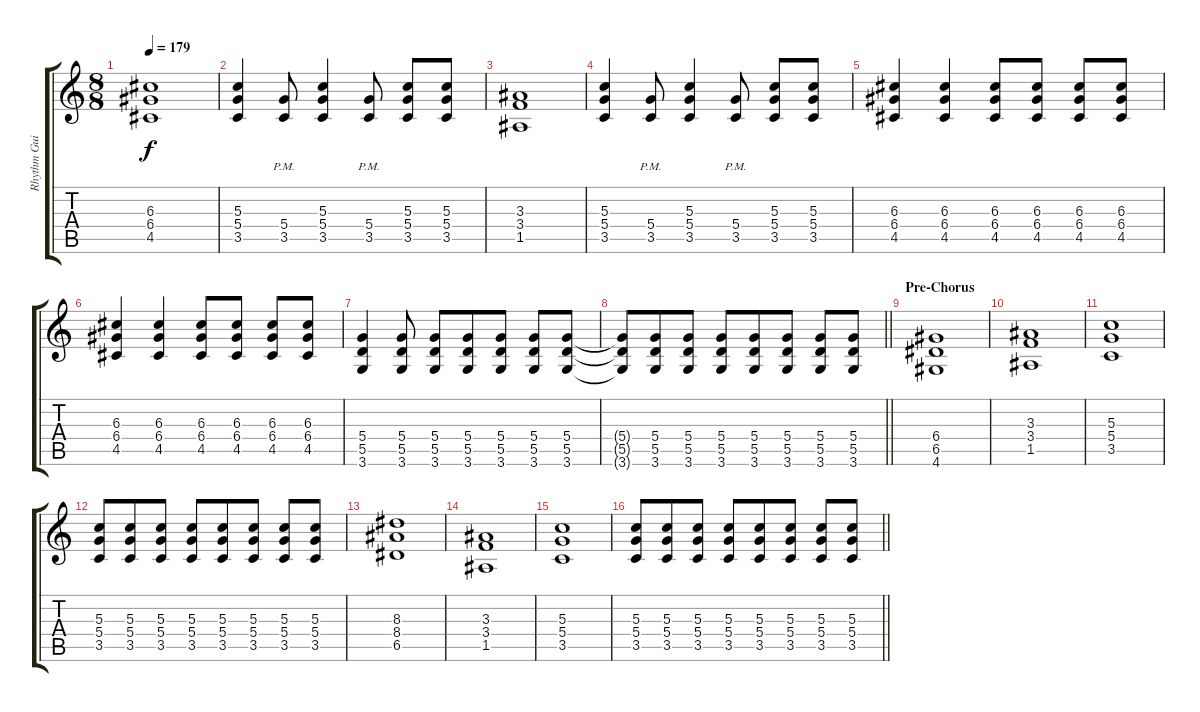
\track ("Rhythm Guitar" "Rhythm Gui") {instrument distortionguitar}
\staff {score tabs}
\tuning (E4 B3 G3 D3 A2 E2) {hide}
\ts (8 8)
\tempo 179
\clef g2
\ks c
(6.3 6.4 4.5).1{dy f} |
(5.3 5.4 3.5).4 (5.4{pm} 3.5{pm}).8 (5.3 5.4 3.5).4 (5.4{pm} 3.5{pm}).8 (5.3 5.4 3.5).8 (5.3 5.4 3.5).8 |
(3.3 3.4 1.5).1 |
(5.3 5.4 3.5).4 (5.4{pm} 3.5{pm}).8 (5.3 5.4 3.5).4 (5.4{pm} 3.5{pm}).8 (5.3 5.4 3.5).8 (5.3 5.4 3.5).8 |
(6.3 6.4 4.5).4 (6.3 6.4 4.5).4 (6.3 6.4 4.5).8 (6.3 6.4 4.5).8 (6.3 6.4 4.5).8 (6.3 6.4 4.5).8 |
(6.3 6.4 4.5).4 (6.3 6.4 4.5).4 (6.3 6.4 4.5).8 (6.3 6.4 4.5).8 (6.3 6.4 4.5).8 (6.3 6.4 4.5).8 |
(5.4 5.5 3.6).4 (5.4 5.5 3.6).8 (5.4 5.5 3.6).8 (5.4 5.5 3.6).8 (5.4 5.5 3.6).8 (5.4 5.5 3.6).8 (5.4 5.5 3.6).8 |
\barLineRight lightlight
(5.4{t} 5.5{t} 3.6{t}).8 (5.4 5.5 3.6).8 (5.4 5.5 3.6).8 (5.4 5.5 3.6).8 (5.4 5.5 3.6).8 (5.4 5.5 3.6).8 (5.4 5.5 3.6).8 (5.4 5.5 3.6).8 |
\section ("" "Pre-Chorus")
(6.4 6.5 4.6).1 |
(3.3 3.4 1.5).1 |
(5.3 5.4 3.5).1 |
(5.3 5.4 3.5).8 (5.3 5.4 3.5).8 (5.3 5.4 3.5).8 (5.3 5.4 3.5).8 (5.3 5.4 3.5).8 (5.3 5.4 3.5).8 (5.3 5.4 3.5).8 (5.3 5.4 3.5).8 |
(8.3 8.4 6.5).1 |
(3.3 3.4 1.5).1 |
(5.3 5.4 3.5).1 |
\barLineRight lightlight
(5.3 5.4 3.5).8 (5.3 5.4 3.5).8 (5.3 5.4 3.5).8 (5.3 5.4 3.5).8 (5.3 5.4 3.5).8 (5.3 5.4 3.5).8 (5.3 5.4 3.5).8 (5.3 5.4 3.5).8
